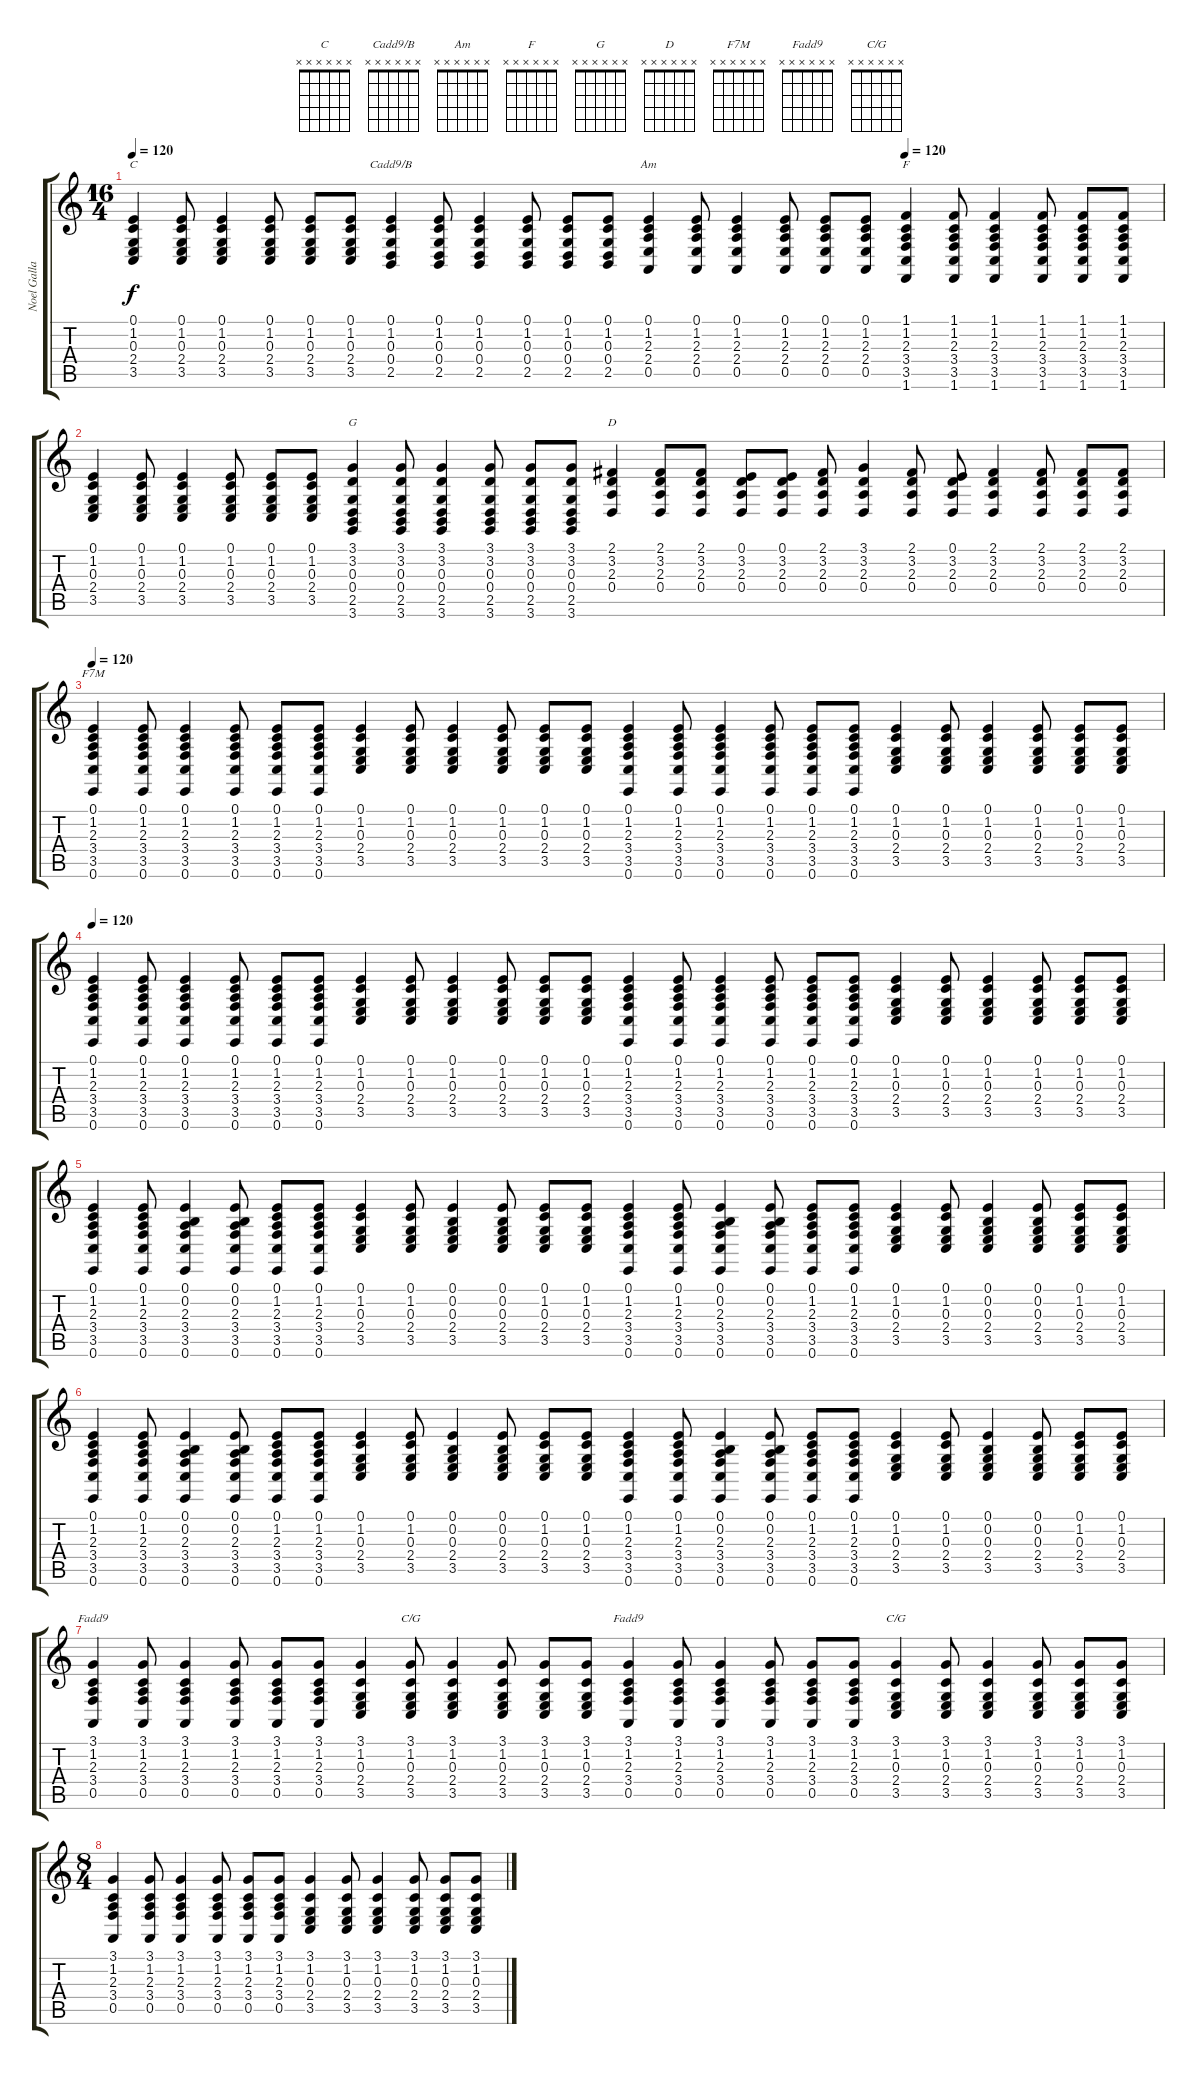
\track ("Noel Gallagher" "Noel Galla") {instrument harpsichord}
\staff {score tabs}
\tuning (E4 B3 G3 D3 A2 E2) {hide}
\chord ("C" x x x x x x) {firstfret 0}
\chord ("Cadd9/B" x x x x x x) {firstfret 0}
\chord ("Am" x x x x x x) {firstfret 0}
\chord ("F" x x x x x x) {firstfret 0}
\chord ("G" x x x x x x) {firstfret 0}
\chord ("D" x x x x x x) {firstfret 0}
\chord ("F7M" x x x x x x) {firstfret 0}
\chord ("Fadd9" 3 1 2 3 x x)
\chord ("C/G" 3 1 0 2 3 x)
\chord ("Fadd9" x x x x x x) {firstfret 0}
\chord ("C/G" x x x x x x) {firstfret 0}
\ts (16 4)
\tempo 120
\tempo (120 0.75)
\clef g2
\ks c
(0.1 1.2 0.3 2.4 3.5).4{ch "C" dy f} (0.1 1.2 0.3 2.4 3.5).8 (0.1 1.2 0.3 2.4 3.5).4 (0.1 1.2 0.3 2.4 3.5).8 (0.1 1.2 0.3 2.4 3.5).8 (0.1 1.2 0.3 2.4 3.5).8 (0.1 1.2 0.3 0.4 2.5).4{ch "Cadd9/B"} (0.1 1.2 0.3 0.4 2.5).8 (0.1 1.2 0.3 0.4 2.5).4 (0.1 1.2 0.3 0.4 2.5).8 (0.1 1.2 0.3 0.4 2.5).8 (0.1 1.2 0.3 0.4 2.5).8 (0.1 1.2 2.3 2.4 0.5).4{ch "Am"} (0.1 1.2 2.3 2.4 0.5).8 (0.1 1.2 2.3 2.4 0.5).4 (0.1 1.2 2.3 2.4 0.5).8 (0.1 1.2 2.3 2.4 0.5).8 (0.1 1.2 2.3 2.4 0.5).8 (1.1 1.2 2.3 3.4 3.5 1.6).4{ch "F"} (1.1 1.2 2.3 3.4 3.5 1.6).8 (1.1 1.2 2.3 3.4 3.5 1.6).4 (1.1 1.2 2.3 3.4 3.5 1.6).8 (1.1 1.2 2.3 3.4 3.5 1.6).8 (1.1 1.2 2.3 3.4 3.5 1.6).8 |
(0.1 1.2 0.3 2.4 3.5).4 (0.1 1.2 0.3 2.4 3.5).8 (0.1 1.2 0.3 2.4 3.5).4 (0.1 1.2 0.3 2.4 3.5).8 (0.1 1.2 0.3 2.4 3.5).8 (0.1 1.2 0.3 2.4 3.5).8 (3.1 3.2 0.3 0.4 2.5 3.6).4{ch "G"} (3.1 3.2 0.3 0.4 2.5 3.6).8 (3.1 3.2 0.3 0.4 2.5 3.6).4 (3.1 3.2 0.3 0.4 2.5 3.6).8 (3.1 3.2 0.3 0.4 2.5 3.6).8 (3.1 3.2 0.3 0.4 2.5 3.6).8 (2.1 3.2 2.3 0.4).4{ch "D"} (2.1 3.2 2.3 0.4).8 (2.1 3.2 2.3 0.4).8 (0.1 3.2 2.3 0.4).8 (0.1 3.2 2.3 0.4).8 (2.1 3.2 2.3 0.4).8 (3.1 3.2 2.3 0.4).4 (2.1 3.2 2.3 0.4).8 (0.1 3.2 2.3 0.4).8 (2.1 3.2 2.3 0.4).4 (2.1 3.2 2.3 0.4).8 (2.1 3.2 2.3 0.4).8 (2.1 3.2 2.3 0.4).8 |
\tempo 115
\tempo 120
(0.1 1.2 2.3 3.4 3.5 0.6).4{ch "F7M"} (0.1 1.2 2.3 3.4 3.5 0.6).8 (0.1 1.2 2.3 3.4 3.5 0.6).4 (0.1 1.2 2.3 3.4 3.5 0.6).8 (0.1 1.2 2.3 3.4 3.5 0.6).8 (0.1 1.2 2.3 3.4 3.5 0.6).8 (0.1 1.2 0.3 2.4 3.5).4 (0.1 1.2 0.3 2.4 3.5).8 (0.1 1.2 0.3 2.4 3.5).4 (0.1 1.2 0.3 2.4 3.5).8 (0.1 1.2 0.3 2.4 3.5).8 (0.1 1.2 0.3 2.4 3.5).8 (0.1 1.2 2.3 3.4 3.5 0.6).4 (0.1 1.2 2.3 3.4 3.5 0.6).8 (0.1 1.2 2.3 3.4 3.5 0.6).4 (0.1 1.2 2.3 3.4 3.5 0.6).8 (0.1 1.2 2.3 3.4 3.5 0.6).8 (0.1 1.2 2.3 3.4 3.5 0.6).8 (0.1 1.2 0.3 2.4 3.5).4 (0.1 1.2 0.3 2.4 3.5).8 (0.1 1.2 0.3 2.4 3.5).4 (0.1 1.2 0.3 2.4 3.5).8 (0.1 1.2 0.3 2.4 3.5).8 (0.1 1.2 0.3 2.4 3.5).8 |
\tempo 115
\tempo 120
(0.1 1.2 2.3 3.4 3.5 0.6).4 (0.1 1.2 2.3 3.4 3.5 0.6).8 (0.1 1.2 2.3 3.4 3.5 0.6).4 (0.1 1.2 2.3 3.4 3.5 0.6).8 (0.1 1.2 2.3 3.4 3.5 0.6).8 (0.1 1.2 2.3 3.4 3.5 0.6).8 (0.1 1.2 0.3 2.4 3.5).4 (0.1 1.2 0.3 2.4 3.5).8 (0.1 1.2 0.3 2.4 3.5).4 (0.1 1.2 0.3 2.4 3.5).8 (0.1 1.2 0.3 2.4 3.5).8 (0.1 1.2 0.3 2.4 3.5).8 (0.1 1.2 2.3 3.4 3.5 0.6).4 (0.1 1.2 2.3 3.4 3.5 0.6).8 (0.1 1.2 2.3 3.4 3.5 0.6).4 (0.1 1.2 2.3 3.4 3.5 0.6).8 (0.1 1.2 2.3 3.4 3.5 0.6).8 (0.1 1.2 2.3 3.4 3.5 0.6).8 (0.1 1.2 0.3 2.4 3.5).4 (0.1 1.2 0.3 2.4 3.5).8 (0.1 1.2 0.3 2.4 3.5).4 (0.1 1.2 0.3 2.4 3.5).8 (0.1 1.2 0.3 2.4 3.5).8 (0.1 1.2 0.3 2.4 3.5).8 |
(0.1 1.2 2.3 3.4 3.5 0.6).4 (0.1 1.2 2.3 3.4 3.5 0.6).8 (0.1 0.2 2.3 3.4 3.5 0.6).4 (0.1 0.2 2.3 3.4 3.5 0.6).8 (0.1 1.2 2.3 3.4 3.5 0.6).8 (0.1 1.2 2.3 3.4 3.5 0.6).8 (0.1 1.2 0.3 2.4 3.5).4 (0.1 1.2 0.3 2.4 3.5).8 (0.1 0.2 0.3 2.4 3.5).4 (0.1 0.2 0.3 2.4 3.5).8 (0.1 1.2 0.3 2.4 3.5).8 (0.1 1.2 0.3 2.4 3.5).8 (0.1 1.2 2.3 3.4 3.5 0.6).4 (0.1 1.2 2.3 3.4 3.5 0.6).8 (0.1 0.2 2.3 3.4 3.5 0.6).4 (0.1 0.2 2.3 3.4 3.5 0.6).8 (0.1 1.2 2.3 3.4 3.5 0.6).8 (0.1 1.2 2.3 3.4 3.5 0.6).8 (0.1 1.2 0.3 2.4 3.5).4 (0.1 1.2 0.3 2.4 3.5).8 (0.1 0.2 0.3 2.4 3.5).4 (0.1 0.2 0.3 2.4 3.5).8 (0.1 1.2 0.3 2.4 3.5).8 (0.1 1.2 0.3 2.4 3.5).8 |
(0.1 1.2 2.3 3.4 3.5 0.6).4 (0.1 1.2 2.3 3.4 3.5 0.6).8 (0.1 0.2 2.3 3.4 3.5 0.6).4 (0.1 0.2 2.3 3.4 3.5 0.6).8 (0.1 1.2 2.3 3.4 3.5 0.6).8 (0.1 1.2 2.3 3.4 3.5 0.6).8 (0.1 1.2 0.3 2.4 3.5).4 (0.1 1.2 0.3 2.4 3.5).8 (0.1 0.2 0.3 2.4 3.5).4 (0.1 0.2 0.3 2.4 3.5).8 (0.1 1.2 0.3 2.4 3.5).8 (0.1 1.2 0.3 2.4 3.5).8 (0.1 1.2 2.3 3.4 3.5 0.6).4 (0.1 1.2 2.3 3.4 3.5 0.6).8 (0.1 0.2 2.3 3.4 3.5 0.6).4 (0.1 0.2 2.3 3.4 3.5 0.6).8 (0.1 1.2 2.3 3.4 3.5 0.6).8 (0.1 1.2 2.3 3.4 3.5 0.6).8 (0.1 1.2 0.3 2.4 3.5).4 (0.1 1.2 0.3 2.4 3.5).8 (0.1 0.2 0.3 2.4 3.5).4 (0.1 0.2 0.3 2.4 3.5).8 (0.1 1.2 0.3 2.4 3.5).8 (0.1 1.2 0.3 2.4 3.5).8 |
(3.1 1.2 2.3 3.4 0.5).4{ch "Fadd9"} (3.1 1.2 2.3 3.4 0.5).8 (3.1 1.2 2.3 3.4 0.5).4 (3.1 1.2 2.3 3.4 0.5).8 (3.1 1.2 2.3 3.4 0.5).8 (3.1 1.2 2.3 3.4 0.5).8 (3.1 1.2 0.3 2.4 3.5).4 (3.1 1.2 0.3 2.4 3.5).8{ch "C/G"} (3.1 1.2 0.3 2.4 3.5).4 (3.1 1.2 0.3 2.4 3.5).8 (3.1 1.2 0.3 2.4 3.5).8 (3.1 1.2 0.3 2.4 3.5).8 (3.1 1.2 2.3 3.4 0.5).4{ch "Fadd9"} (3.1 1.2 2.3 3.4 0.5).8 (3.1 1.2 2.3 3.4 0.5).4 (3.1 1.2 2.3 3.4 0.5).8 (3.1 1.2 2.3 3.4 0.5).8 (3.1 1.2 2.3 3.4 0.5).8 (3.1 1.2 0.3 2.4 3.5).4{ch "C/G"} (3.1 1.2 0.3 2.4 3.5).8 (3.1 1.2 0.3 2.4 3.5).4 (3.1 1.2 0.3 2.4 3.5).8 (3.1 1.2 0.3 2.4 3.5).8 (3.1 1.2 0.3 2.4 3.5).8 |
\ts (8 4)
(3.1 1.2 2.3 3.4 0.5).4 (3.1 1.2 2.3 3.4 0.5).8 (3.1 1.2 2.3 3.4 0.5).4 (3.1 1.2 2.3 3.4 0.5).8 (3.1 1.2 2.3 3.4 0.5).8 (3.1 1.2 2.3 3.4 0.5).8 (3.1 1.2 0.3 2.4 3.5).4 (3.1 1.2 0.3 2.4 3.5).8 (3.1 1.2 0.3 2.4 3.5).4 (3.1 1.2 0.3 2.4 3.5).8 (3.1 1.2 0.3 2.4 3.5).8 (3.1 1.2 0.3 2.4 3.5).8
